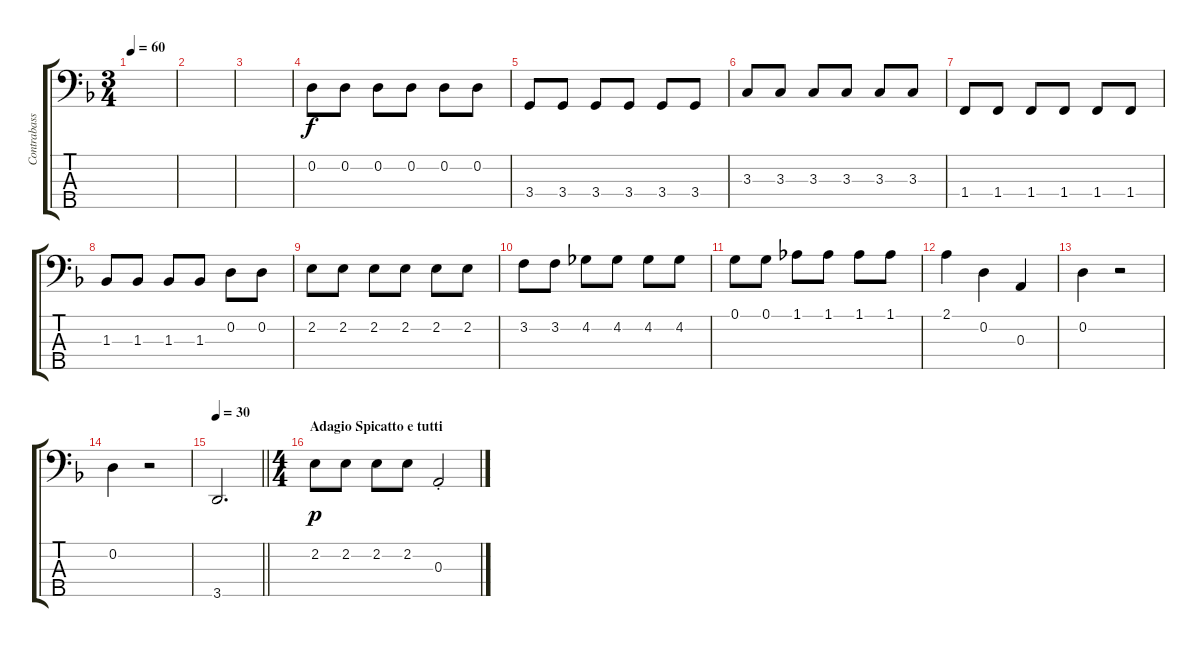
\track ("Contrabass" "Contrabass") {instrument contrabass}
\staff {score tabs}
\tuning (G2 D2 A1 E1 B0) {hide}
\ts (3 4)
\tempo 60
\clef f4
\ks f
|
|
|
0.2.8 0.2.8 0.2.8 0.2.8 0.2.8 0.2.8 |
3.4.8 3.4.8 3.4.8 3.4.8 3.4.8 3.4.8 |
3.3.8 3.3.8 3.3.8 3.3.8 3.3.8 3.3.8 |
1.4.8 1.4.8 1.4.8 1.4.8 1.4.8 1.4.8 |
1.3.8 1.3.8 1.3.8 1.3.8 0.2.8 0.2.8 |
2.2.8 2.2.8 2.2.8 2.2.8 2.2.8 2.2.8 |
3.2.8 3.2.8 4.2.8 4.2.8 4.2.8 4.2.8 |
0.1.8 0.1.8 1.1.8 1.1.8 1.1.8 1.1.8 |
2.1.4 0.2.4 0.3.4 |
0.2.4 r.2 |
0.2.4 r.2 |
\tempo 30
\barLineRight lightlight
3.5.2{d dy f} |
\ts (4 4)
\section ("" "Adagio Spicatto e tutti")
2.2.8{dy p} 2.2.8 2.2.8 2.2.8 0.3{st}.2
